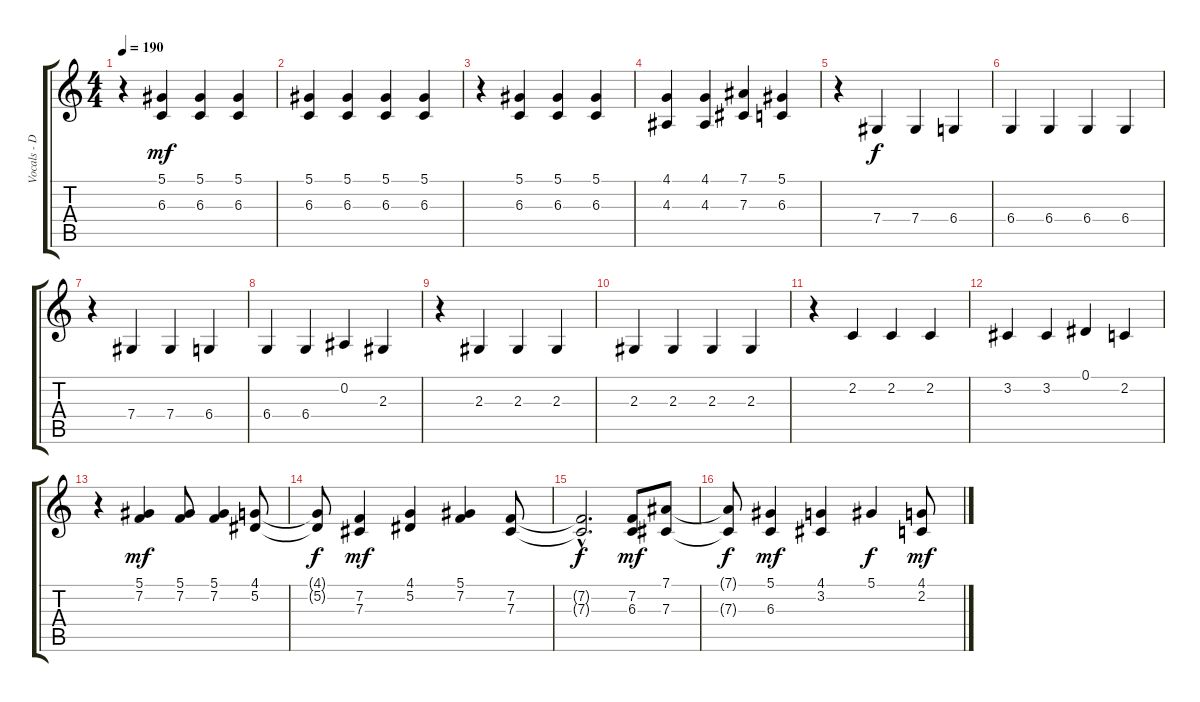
\track ("Vocals - Dustin" "Vocals - D") {instrument tangoaccordion}
\staff {score tabs}
\tuning (Eb4 Bb3 Gb3 Db3 Ab2 Db2) {hide}
\ts (4 4)
\tempo 190
\clef g2
\ks c
r.4{dy f} (5.1 6.3).4{dy mf} (5.1 6.3).4 (5.1 6.3).4 |
(5.1 6.3).4 (5.1 6.3).4 (5.1 6.3).4 (5.1 6.3).4 |
r.4 (5.1 6.3).4 (5.1 6.3).4 (5.1 6.3).4 |
(4.1 4.3).4 (4.1 4.3).4 (7.1 7.3).4 (5.1 6.3).4 |
r.4 7.4.4{dy f} 7.4.4 6.4.4 |
6.4.4 6.4.4 6.4.4 6.4.4 |
r.4 7.4.4 7.4.4 6.4.4 |
6.4.4 6.4.4 0.2.4 2.3.4 |
r.4 2.3.4 2.3.4 2.3.4 |
2.3.4 2.3.4 2.3.4 2.3.4 |
r.4 2.2.4 2.2.4 2.2.4 |
3.2.4 3.2.4 0.1.4 2.2.4 |
r.4 (5.1 7.2).4{dy mf} (5.1 7.2).8 (5.1 7.2).4 (4.1 5.2).8 |
(4.1{t} 5.2{t}).8{dy f} (7.2 7.3).4{dy mf} (4.1 5.2).4 (5.1 7.2).4 (7.2 7.3).8 |
(7.2{hac t} 7.3{hac t}).2{d dy f} (7.2 6.3).8{dy mf} (7.1 7.3).8 |
(7.1{t} 7.3{t}).8{dy f} (5.1 6.3).4{dy mf} (4.1 3.2).4 5.1.4{dy f} (4.1 2.2).8{dy mf}
